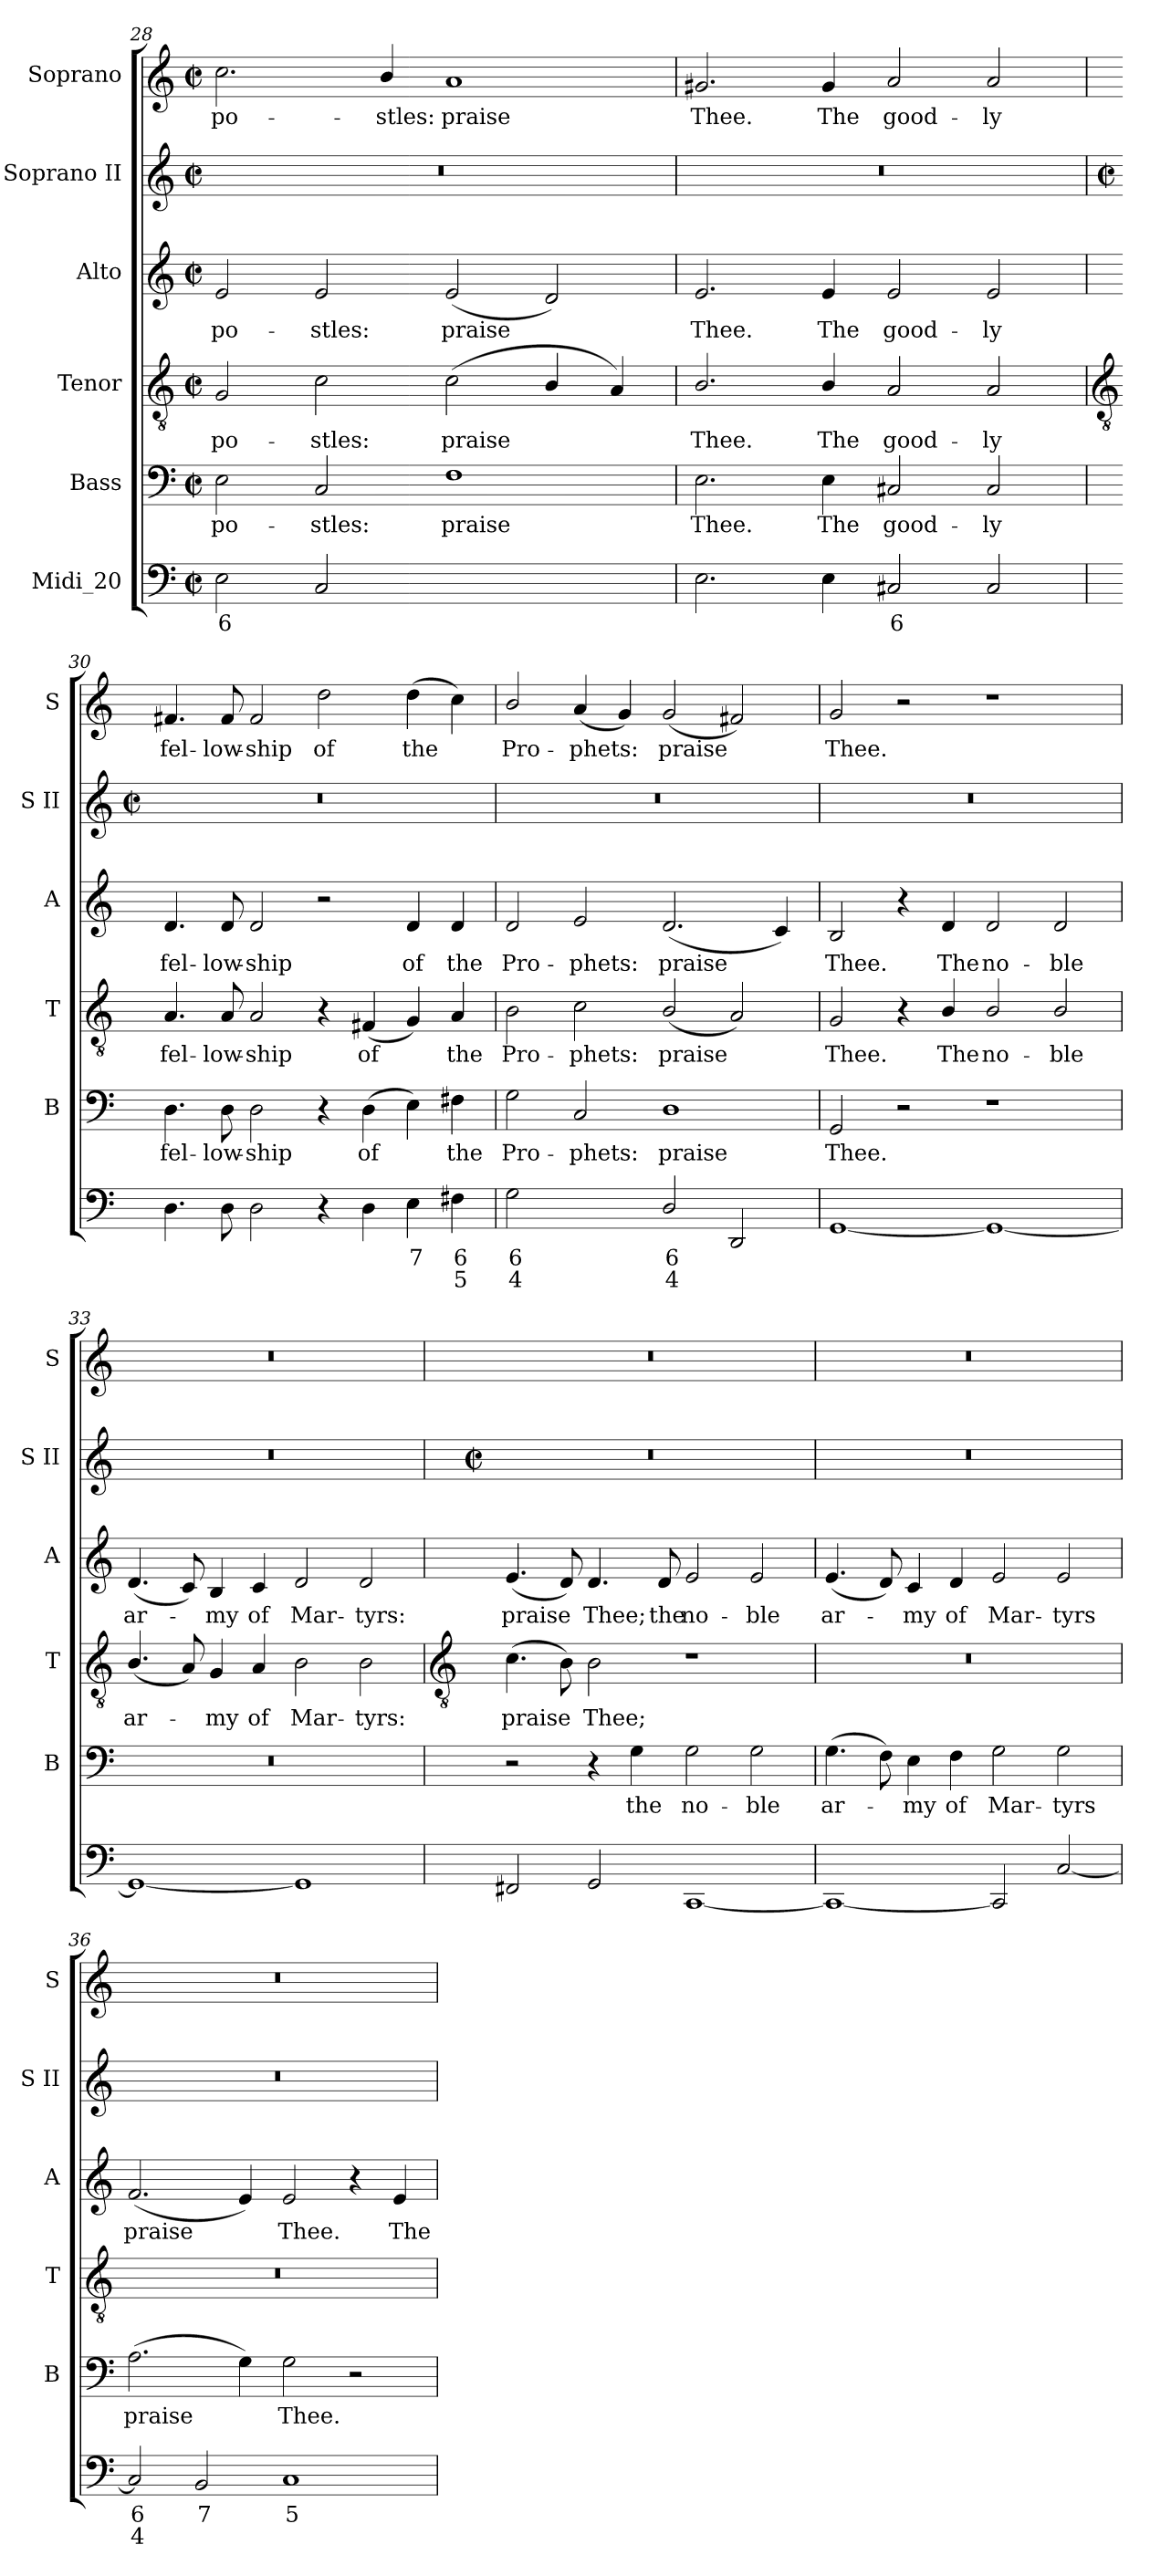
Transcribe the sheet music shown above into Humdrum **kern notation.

**kern	**text	**text	**kern	**text	**kern	**text	**kern	**text	**kern	**kern	**text
*part6	*part6	*part6	*part5	*part5	*part4	*part4	*part3	*part3	*part2	*part1	*part1
*staff6	*staff6	*staff6	*staff5	*staff5	*staff4	*staff4	*staff3	*staff3	*staff2	*staff1	*staff1
*I"Midi_20	*	*	*I"Bass	*	*I"Tenor	*	*I"Alto	*	*I"Soprano II	*I"Soprano	*
*	*	*	*I'B	*	*I'T	*	*I'A	*	*I'S II	*I'S	*
*clefF4	*	*	*clefF4	*	*clefGv2	*	*clefG2	*	*clefG2	*clefG2	*
*k[]	*	*	*k[]	*	*k[]	*	*k[]	*	*k[]	*k[]	*
*C:	*	*	*C:	*	*C:	*	*C:	*	*C:	*C:	*
*M4/2	*	*	*M4/2	*	*M4/2	*	*M4/2	*	*M4/2	*M4/2	*
*met(c|)	*	*	*met(c|)	*	*met(c|)	*	*met(c|)	*	*met(c|)	*met(c|)	*
=28	=28	=28	=28	=28	=28	=28	=28	=28	=28	=28	=28
!	!LO:LY:b	!	!	!LO:LY:b	!	!LO:LY:b	!	!LO:LY:b	!	!	!LO:LY:b
2E	6	.	2E	-po-	2G	-po-	2e	-po-	0r	2.cc	-po-
!	!	!	!	!LO:LY:b	!	!LO:LY:b	!	!LO:LY:b	!	!	!
2C	.	.	2C	-stles:	2c	-stles:	2e	-stles:	.	.	.
!	!	!	!	!	!	!	!	!	!	!	!LO:LY:b
.	.	.	.	.	.	.	.	.	.	4b/	-stles:
!	!LO:LY:b	!	!	!LO:LY:b	!	!LO:LY:b	!	!LO:LY:b	!	!	!LO:LY:b
[2Fyy	7	.	1F	praise	(<2c	praise	(<2e	praise	.	1a	praise
!	!LO:LY:b	!	!	!	!	!	!	!	!	!	!
2Fyy]	6	.	.	.	4B/	.	2d)	.	.	.	.
.	.	.	.	.	4A)	.	.	.	.	.	.
=29	=29	=29	=29	=29	=29	=29	=29	=29	=29	=29	=29
!	!	!	!	!LO:LY:b	!	!LO:LY:b	!	!LO:LY:b	!	!	!LO:LY:b
2.E	.	.	2.E	Thee.	2.B/	Thee.	2.e	Thee.	0r	2.g#X	Thee.
!	!	!	!	!LO:LY:b	!	!LO:LY:b	!	!LO:LY:b	!	!	!LO:LY:b
4E	.	.	4E	The	4B/	The	4e	The	.	4g#	The
!	!LO:LY:b	!	!	!LO:LY:b	!	!LO:LY:b	!	!LO:LY:b	!	!	!LO:LY:b
2C#X	6	.	2C#X	good-	2A	good-	2e	good-	.	2a	good-
!	!	!	!	!LO:LY:b	!	!LO:LY:b	!	!LO:LY:b	!	!	!LO:LY:b
2C#	.	.	2C#	-ly	2A	-ly	2e	-ly	.	2a	-ly
!!LO:LB:g=z
=30	=30	=30	=30	=30	=30	=30	=30	=30	=30	=30	=30
*	*	*	*	*	*clefGv2	*	*	*	*	*	*
*	*	*	*	*	*	*	*	*	*M4/2	*	*
*	*	*	*	*	*	*	*	*	*met(c|)	*	*
!	!	!	!	!LO:LY:b	!	!LO:LY:b	!	!LO:LY:b	!	!	!LO:LY:b
4.D	.	.	4.D	fel-	4.A	fel-	4.d	fel-	0r	4.f#X	fel-
!	!	!	!	!LO:LY:b	!	!LO:LY:b	!	!LO:LY:b	!	!	!LO:LY:b
8D	.	.	8D	-low-	8A	-low-	8d	-low-	.	8f#	-low-
!	!	!	!	!LO:LY:b	!	!LO:LY:b	!	!LO:LY:b	!	!	!LO:LY:b
2D	.	.	2D	-ship	2A	-ship	2d	-ship	.	2f#	-ship
!	!	!	!	!	!	!	!	!	!	!	!LO:LY:b
4r	.	.	4r	.	4r	.	2r	.	.	2dd	of
!	!	!	!	!LO:LY:b	!	!LO:LY:b	!	!	!	!	!
4D	.	.	(>4D	of	(<4F#X	of	.	.	.	.	.
!	!LO:LY:b	!	!	!	!	!	!	!LO:LY:b	!	!	!LO:LY:b
4E	7	.	4E)	.	4G)	.	4d	of	.	(>4dd	the
!	!LO:LY:b	!LO:LY:b	!	!LO:LY:b	!	!LO:LY:b	!	!LO:LY:b	!	!	!
4F#X	6	5	4F#X	the	4A	the	4d	the	.	4cc)	.
=31	=31	=31	=31	=31	=31	=31	=31	=31	=31	=31	=31
!	!LO:LY:b	!LO:LY:b	!	!LO:LY:b	!	!LO:LY:b	!	!LO:LY:b	!	!	!LO:LY:b
2G	6	4	2G	Pro-	2B	Pro-	2d	Pro-	0r	2b/	Pro-
!	!LO:LY:b	!	!	!LO:LY:b	!	!LO:LY:b	!	!LO:LY:b	!	!	!LO:LY:b
[4Cyy	6	.	2C	-phets:	2c	-phets:	2e	-phets:	.	(<4a	-phets:
!	!LO:LY:b	!	!	!	!	!	!	!	!	!	!
4Cyy]	5	.	.	.	.	.	.	.	.	4g)	.
!	!LO:LY:b	!LO:LY:b	!	!LO:LY:b	!	!LO:LY:b	!	!LO:LY:b	!	!	!LO:LY:b
2D/	6	4	1D	praise	(<2B/	praise	(<2.d	praise	.	(<2g	praise
2DD	.	.	.	.	2A)	.	.	.	.	2f#X)	.
.	.	.	.	.	.	.	4c)	.	.	.	.
=32	=32	=32	=32	=32	=32	=32	=32	=32	=32	=32	=32
!	!	!	!	!LO:LY:b	!	!LO:LY:b	!	!LO:LY:b	!	!	!LO:LY:b
[1GG	.	.	2GG	Thee.	2G	Thee.	2B	Thee.	0r	2g	Thee.
.	.	.	2r	.	4r	.	4r	.	.	2r	.
!	!	!	!	!	!	!LO:LY:b	!	!LO:LY:b	!	!	!
.	.	.	.	.	4B/	The	4d	The	.	.	.
!	!	!	!	!	!	!LO:LY:b	!	!LO:LY:b	!	!	!
1GG_	.	.	1r	.	2B/	no-	2d	no-	.	1r	.
!	!	!	!	!	!	!LO:LY:b	!	!LO:LY:b	!	!	!
.	.	.	.	.	2B/	-ble	2d	-ble	.	.	.
=33	=33	=33	=33	=33	=33	=33	=33	=33	=33	=33	=33
!	!	!	!	!	!	!LO:LY:b	!	!LO:LY:b	!	!	!
1GG_	.	.	0r	.	(<4.B/	ar-	(<4.d	ar-	0r	0r	.
.	.	.	.	.	8A)	.	8c)	.	.	.	.
!	!	!	!	!	!	!LO:LY:b	!	!LO:LY:b	!	!	!
.	.	.	.	.	4G	my	4B	my	.	.	.
!	!	!	!	!	!	!LO:LY:b	!	!LO:LY:b	!	!	!
.	.	.	.	.	4A	of	4c	of	.	.	.
!	!	!	!	!	!	!LO:LY:b	!	!LO:LY:b	!	!	!
1GG]	.	.	.	.	2B	Mar-	2d	Mar-	.	.	.
!	!	!	!	!	!	!LO:LY:b	!	!LO:LY:b	!	!	!
.	.	.	.	.	2B	-tyrs:	2d	-tyrs:	.	.	.
!!LO:LB:g=z
=34	=34	=34	=34	=34	=34	=34	=34	=34	=34	=34	=34
*	*	*	*	*	*clefGv2	*	*	*	*	*	*
*	*	*	*	*	*	*	*	*	*k[]	*	*
*	*	*	*	*	*	*	*	*	*C:	*	*
*	*	*	*	*	*	*	*	*	*M4/2	*	*
*	*	*	*	*	*	*	*	*	*met(c|)	*	*
!	!	!	!	!	!	!LO:LY:b	!	!LO:LY:b	!	!	!
2FF#X	.	.	2r	.	(>4.c	praise	(<4.e	praise	0r	0r	.
.	.	.	.	.	8B)	.	8d)	.	.	.	.
!	!	!	!	!	!	!LO:LY:b	!	!LO:LY:b	!	!	!
2GG	.	.	4r	.	2B	Thee;	4.d	Thee;	.	.	.
!	!	!	!	!LO:LY:b	!	!	!	!	!	!	!
.	.	.	4G	the	.	.	.	.	.	.	.
!	!	!	!	!	!	!	!	!LO:LY:b	!	!	!
.	.	.	.	.	.	.	8d	the	.	.	.
!	!	!	!	!LO:LY:b	!	!	!	!LO:LY:b	!	!	!
[1CC	.	.	2G	no-	1r	.	2e	no-	.	.	.
!	!	!	!	!LO:LY:b	!	!	!	!LO:LY:b	!	!	!
.	.	.	2G	-ble	.	.	2e	-ble	.	.	.
=35	=35	=35	=35	=35	=35	=35	=35	=35	=35	=35	=35
!	!	!	!	!LO:LY:b	!	!	!	!LO:LY:b	!	!	!
1CC_	.	.	(>4.G	ar-	0r	.	(<4.e	ar-	0r	0r	.
.	.	.	8F)	.	.	.	8d)	.	.	.	.
!	!	!	!	!LO:LY:b	!	!	!	!LO:LY:b	!	!	!
.	.	.	4E	my	.	.	4c	my	.	.	.
!	!	!	!	!LO:LY:b	!	!	!	!LO:LY:b	!	!	!
.	.	.	4F	of	.	.	4d	of	.	.	.
!	!	!	!	!LO:LY:b	!	!	!	!LO:LY:b	!	!	!
2CC]	.	.	2G	Mar-	.	.	2e	Mar-	.	.	.
!	!	!	!	!LO:LY:b	!	!	!	!LO:LY:b	!	!	!
[2C	.	.	2G	-tyrs	.	.	2e	-tyrs	.	.	.
=36	=36	=36	=36	=36	=36	=36	=36	=36	=36	=36	=36
!	!LO:LY:b	!LO:LY:b	!	!LO:LY:b	!	!	!	!LO:LY:b	!	!	!
2C]	6	4	(>2.A	praise	0r	.	(<2.f	praise	0r	0r	.
!	!LO:LY:b	!	!	!	!	!	!	!	!	!	!
2BB	7	.	.	.	.	.	.	.	.	.	.
.	.	.	4G)	.	.	.	4e)	.	.	.	.
!	!LO:LY:b	!	!	!LO:LY:b	!	!	!	!LO:LY:b	!	!	!
1C	5	.	2G	Thee.	.	.	2e	Thee.	.	.	.
.	.	.	2r	.	.	.	4r	.	.	.	.
!	!	!	!	!	!	!	!	!LO:LY:b	!	!	!
.	.	.	.	.	.	.	4e	The	.	.	.
=	=	=	=	=	=	=	=	=	=	=	=
*-	*-	*-	*-	*-	*-	*-	*-	*-	*-	*-	*-
